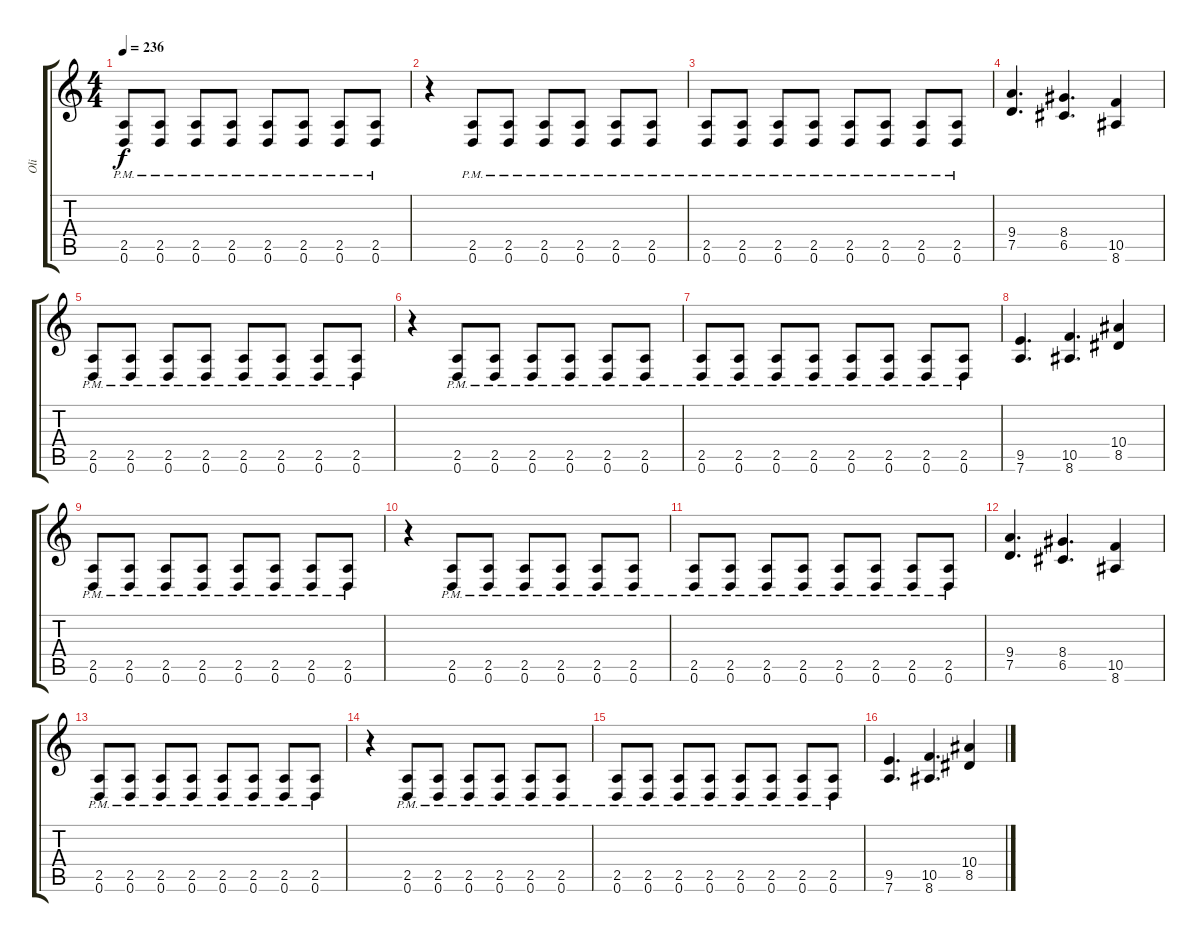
\track ("Oli" "Oli") {instrument distortionguitar}
\staff {score tabs}
\tuning (D4 A3 F3 C3 G2 D2) {hide}
\ts (4 4)
\tempo 236
\clef g2
\ks c
(2.5{pm} 0.6{pm}).8{dy f} (2.5{pm} 0.6{pm}).8 (2.5{pm} 0.6{pm}).8 (2.5{pm} 0.6{pm}).8 (2.5{pm} 0.6{pm}).8 (2.5{pm} 0.6{pm}).8 (2.5{pm} 0.6{pm}).8 (2.5{pm} 0.6{pm}).8 |
r.4 (2.5{pm} 0.6{pm}).8 (2.5{pm} 0.6{pm}).8 (2.5{pm} 0.6{pm}).8 (2.5{pm} 0.6{pm}).8 (2.5{pm} 0.6{pm}).8 (2.5{pm} 0.6{pm}).8 |
(2.5{pm} 0.6{pm}).8 (2.5{pm} 0.6{pm}).8 (2.5{pm} 0.6{pm}).8 (2.5{pm} 0.6{pm}).8 (2.5{pm} 0.6{pm}).8 (2.5{pm} 0.6{pm}).8 (2.5{pm} 0.6{pm}).8 (2.5{pm} 0.6{pm}).8 |
(9.4 7.5).4{d} (8.4 6.5).4{d} (10.5 8.6).4 |
(2.5{pm} 0.6{pm}).8 (2.5{pm} 0.6{pm}).8 (2.5{pm} 0.6{pm}).8 (2.5{pm} 0.6{pm}).8 (2.5{pm} 0.6{pm}).8 (2.5{pm} 0.6{pm}).8 (2.5{pm} 0.6{pm}).8 (2.5{pm} 0.6{pm}).8 |
r.4 (2.5{pm} 0.6{pm}).8 (2.5{pm} 0.6{pm}).8 (2.5{pm} 0.6{pm}).8 (2.5{pm} 0.6{pm}).8 (2.5{pm} 0.6{pm}).8 (2.5{pm} 0.6{pm}).8 |
(2.5{pm} 0.6{pm}).8 (2.5{pm} 0.6{pm}).8 (2.5{pm} 0.6{pm}).8 (2.5{pm} 0.6{pm}).8 (2.5{pm} 0.6{pm}).8 (2.5{pm} 0.6{pm}).8 (2.5{pm} 0.6{pm}).8 (2.5{pm} 0.6{pm}).8 |
(9.5 7.6).4{d} (10.5 8.6).4{d} (10.4 8.5).4 |
(2.5{pm} 0.6{pm}).8 (2.5{pm} 0.6{pm}).8 (2.5{pm} 0.6{pm}).8 (2.5{pm} 0.6{pm}).8 (2.5{pm} 0.6{pm}).8 (2.5{pm} 0.6{pm}).8 (2.5{pm} 0.6{pm}).8 (2.5{pm} 0.6{pm}).8 |
r.4 (2.5{pm} 0.6{pm}).8 (2.5{pm} 0.6{pm}).8 (2.5{pm} 0.6{pm}).8 (2.5{pm} 0.6{pm}).8 (2.5{pm} 0.6{pm}).8 (2.5{pm} 0.6{pm}).8 |
(2.5{pm} 0.6{pm}).8 (2.5{pm} 0.6{pm}).8 (2.5{pm} 0.6{pm}).8 (2.5{pm} 0.6{pm}).8 (2.5{pm} 0.6{pm}).8 (2.5{pm} 0.6{pm}).8 (2.5{pm} 0.6{pm}).8 (2.5{pm} 0.6{pm}).8 |
(9.4 7.5).4{d} (8.4 6.5).4{d} (10.5 8.6).4 |
(2.5{pm} 0.6{pm}).8 (2.5{pm} 0.6{pm}).8 (2.5{pm} 0.6{pm}).8 (2.5{pm} 0.6{pm}).8 (2.5{pm} 0.6{pm}).8 (2.5{pm} 0.6{pm}).8 (2.5{pm} 0.6{pm}).8 (2.5{pm} 0.6{pm}).8 |
r.4 (2.5{pm} 0.6{pm}).8 (2.5{pm} 0.6{pm}).8 (2.5{pm} 0.6{pm}).8 (2.5{pm} 0.6{pm}).8 (2.5{pm} 0.6{pm}).8 (2.5{pm} 0.6{pm}).8 |
(2.5{pm} 0.6{pm}).8 (2.5{pm} 0.6{pm}).8 (2.5{pm} 0.6{pm}).8 (2.5{pm} 0.6{pm}).8 (2.5{pm} 0.6{pm}).8 (2.5{pm} 0.6{pm}).8 (2.5{pm} 0.6{pm}).8 (2.5{pm} 0.6{pm}).8 |
(9.5 7.6).4{d} (10.5 8.6).4{d} (10.4 8.5).4
